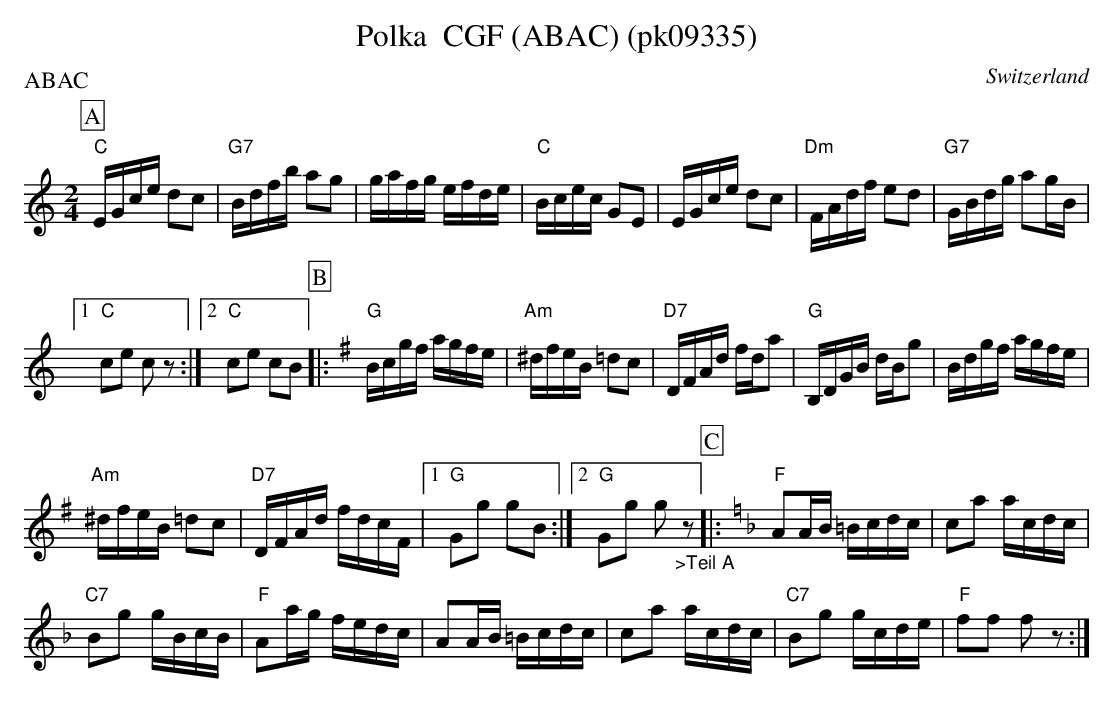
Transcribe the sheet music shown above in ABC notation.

X:1
T:Polka  CGF (ABAC) (pk09335)
P:ABAC
M:2/4
L:1/16
O:Switzerland
K:C major
[P:A] "C"EGce d2c2 | "G7"Bdfb a2g2 | gafg efde | "C"Bcec G2E2 | EGce d2c2 | "Dm"FAdf e2d2 | "G7"GBdg a2gB |1
"C"c2e2 c2z2 :|2 "C"c2e2 c2B2 [P:B] |: [K:G] "G"Bcgf agfe | "Am"^dfeB =d2c2 | "D7"DFAd fda2 | "G"B,DGB dBg2 | Bdgf agfe |
"Am"^dfeB =d2c2 | "D7"DFAd fdcF |1 "G"G2g2 g2B2 :|2 "G"G2g2 g2"_>Teil A"z2 [P:C] |: [K:F] "F"A2AB =Bcdc | c2a2 acdc |
"C7"B2g2 gBcB | "F"A2ag fedc | A2AB =Bcdc | c2a2 acdc | "C7"B2g2 gcde | "F"f2f2 f2z2 :|
